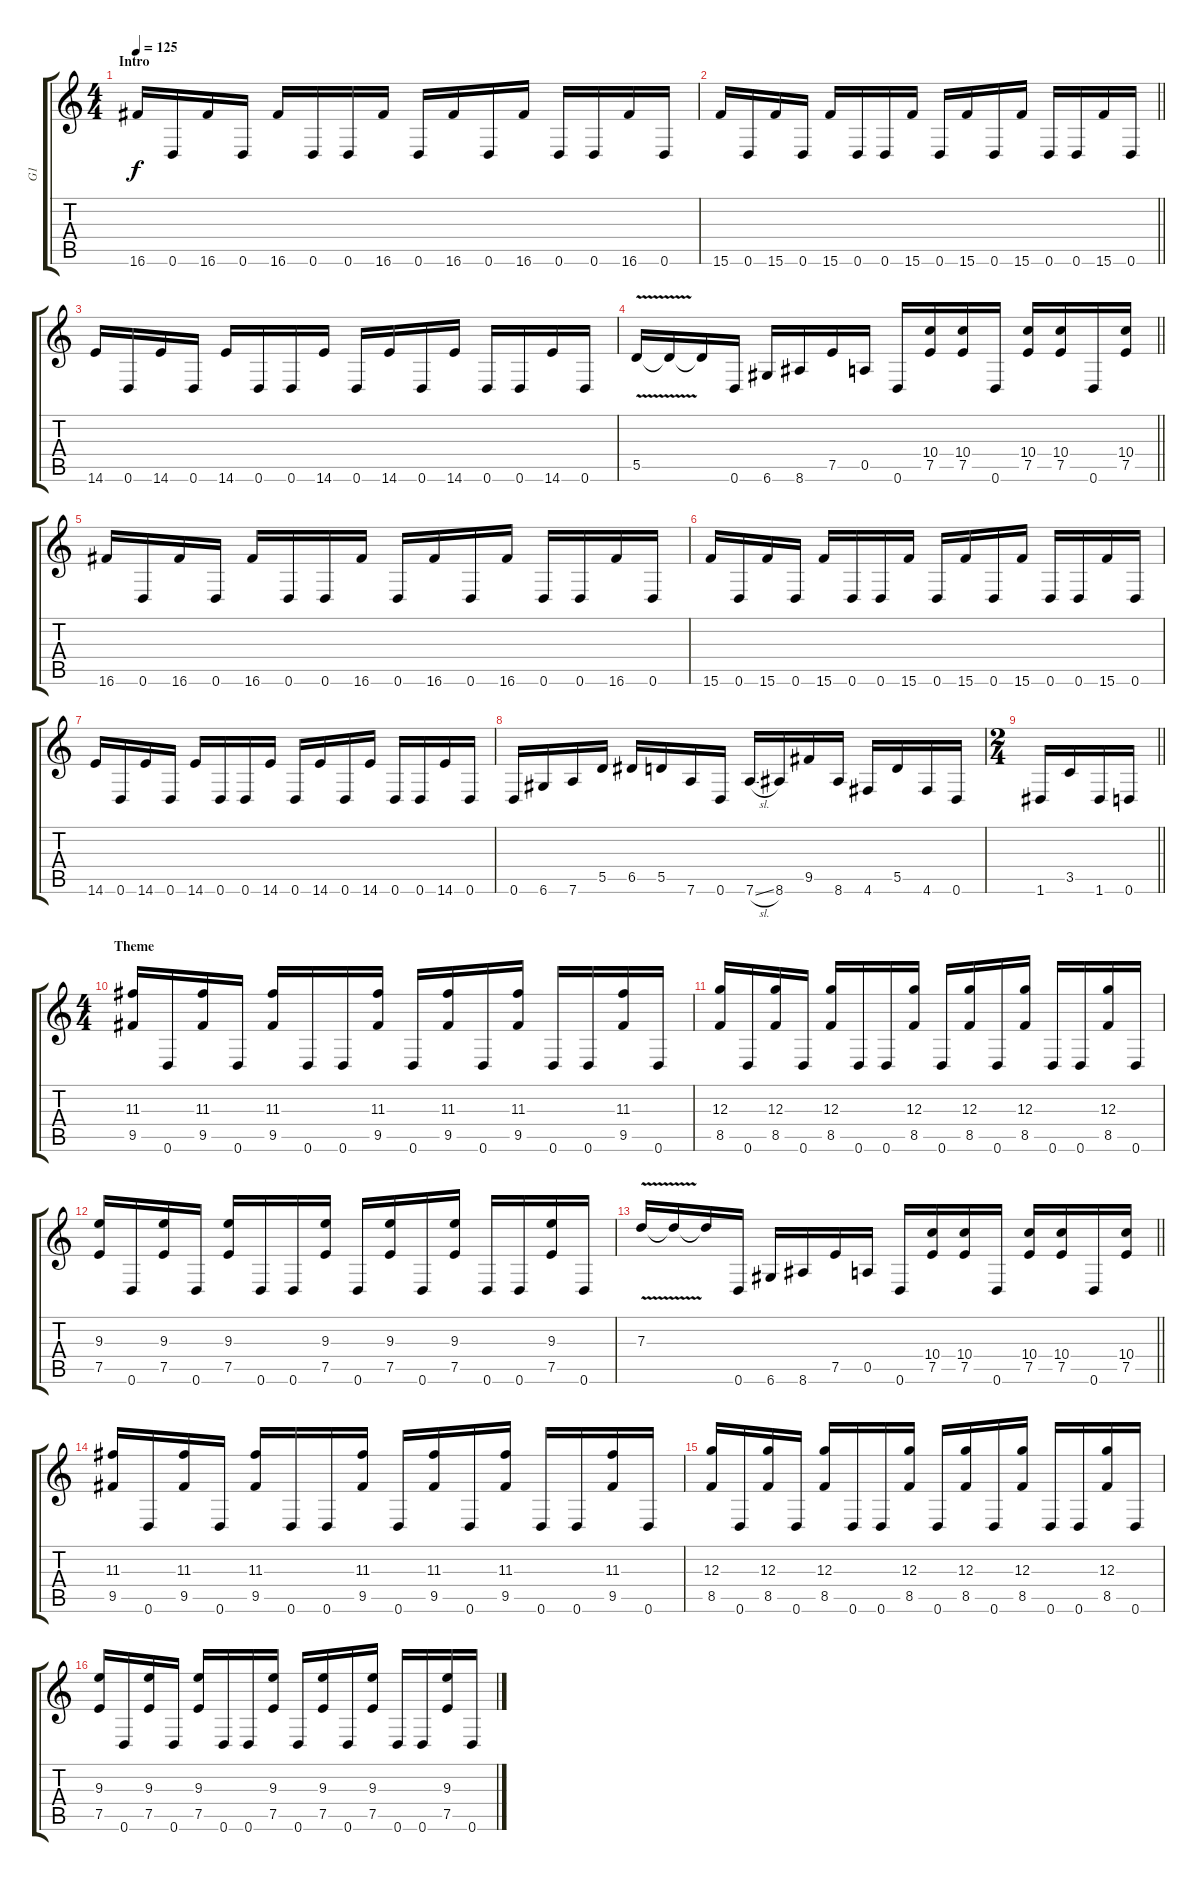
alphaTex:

\track ("G1" "G1") {instrument distortionguitar}
\staff {score tabs}
\tuning (E4 B3 G3 D3 A2 D2) {hide}
\ts (4 4)
\section ("" "Intro")
\tempo 125
\clef g2
\ks c
16.6.16{dy f instrument distortionguitar} 0.6.16 16.6.16 0.6.16 16.6.16 0.6.16 0.6.16 16.6.16 0.6.16 16.6.16 0.6.16 16.6.16 0.6.16 0.6.16 16.6.16 0.6.16 |
\barLineRight lightlight
15.6.16 0.6.16 15.6.16 0.6.16 15.6.16 0.6.16 0.6.16 15.6.16 0.6.16 15.6.16 0.6.16 15.6.16 0.6.16 0.6.16 15.6.16 0.6.16 |
14.6.16 0.6.16 14.6.16 0.6.16 14.6.16 0.6.16 0.6.16 14.6.16 0.6.16 14.6.16 0.6.16 14.6.16 0.6.16 0.6.16 14.6.16 0.6.16 |
\barLineRight lightlight
5.5{v}.16 5.5{t}.16 5.5{t}.16 0.6.16 6.6.16 8.6.16 7.5.16 0.5.16 0.6.16 (10.4 7.5).16 (10.4 7.5).16 0.6.16 (10.4 7.5).16 (10.4 7.5).16 0.6.16 (10.4 7.5).16 |
\section ("" "")
16.6.16 0.6.16 16.6.16 0.6.16 16.6.16 0.6.16 0.6.16 16.6.16 0.6.16 16.6.16 0.6.16 16.6.16 0.6.16 0.6.16 16.6.16 0.6.16 |
15.6.16 0.6.16 15.6.16 0.6.16 15.6.16 0.6.16 0.6.16 15.6.16 0.6.16 15.6.16 0.6.16 15.6.16 0.6.16 0.6.16 15.6.16 0.6.16 |
14.6.16 0.6.16 14.6.16 0.6.16 14.6.16 0.6.16 0.6.16 14.6.16 0.6.16 14.6.16 0.6.16 14.6.16 0.6.16 0.6.16 14.6.16 0.6.16 |
0.6.16 6.6.16 7.6.16 5.5.16 6.5.16 5.5.16 7.6.16 0.6.16 7.6{sl}.16 8.6.16 9.5.16 8.6.16 4.6.16 5.5.16 4.6.16 0.6.16 |
\ts (2 4)
\barLineRight lightlight
1.6.16 3.5.16 1.6.16 0.6.16 |
\ts (4 4)
\section ("" "Theme")
(11.3 9.5).16 0.6.16 (11.3 9.5).16 0.6.16 (11.3 9.5).16 0.6.16 0.6.16 (11.3 9.5).16 0.6.16 (11.3 9.5).16 0.6.16 (11.3 9.5).16 0.6.16 0.6.16 (11.3 9.5).16 0.6.16 |
(12.3 8.5).16 0.6.16 (12.3 8.5).16 0.6.16 (12.3 8.5).16 0.6.16 0.6.16 (12.3 8.5).16 0.6.16 (12.3 8.5).16 0.6.16 (12.3 8.5).16 0.6.16 0.6.16 (12.3 8.5).16 0.6.16 |
(9.3 7.5).16 0.6.16 (9.3 7.5).16 0.6.16 (9.3 7.5).16 0.6.16 0.6.16 (9.3 7.5).16 0.6.16 (9.3 7.5).16 0.6.16 (9.3 7.5).16 0.6.16 0.6.16 (9.3 7.5).16 0.6.16 |
\barLineRight lightlight
7.3{v}.16 7.3{t}.16 7.3{t}.16 0.6.16 6.6.16 8.6.16 7.5.16 0.5.16 0.6.16 (10.4 7.5).16 (10.4 7.5).16 0.6.16 (10.4 7.5).16 (10.4 7.5).16 0.6.16 (10.4 7.5).16 |
\section ("" "")
(11.3 9.5).16 0.6.16 (11.3 9.5).16 0.6.16 (11.3 9.5).16 0.6.16 0.6.16 (11.3 9.5).16 0.6.16 (11.3 9.5).16 0.6.16 (11.3 9.5).16 0.6.16 0.6.16 (11.3 9.5).16 0.6.16 |
(12.3 8.5).16 0.6.16 (12.3 8.5).16 0.6.16 (12.3 8.5).16 0.6.16 0.6.16 (12.3 8.5).16 0.6.16 (12.3 8.5).16 0.6.16 (12.3 8.5).16 0.6.16 0.6.16 (12.3 8.5).16 0.6.16 |
(9.3 7.5).16 0.6.16 (9.3 7.5).16 0.6.16 (9.3 7.5).16 0.6.16 0.6.16 (9.3 7.5).16 0.6.16 (9.3 7.5).16 0.6.16 (9.3 7.5).16 0.6.16 0.6.16 (9.3 7.5).16 0.6.16
